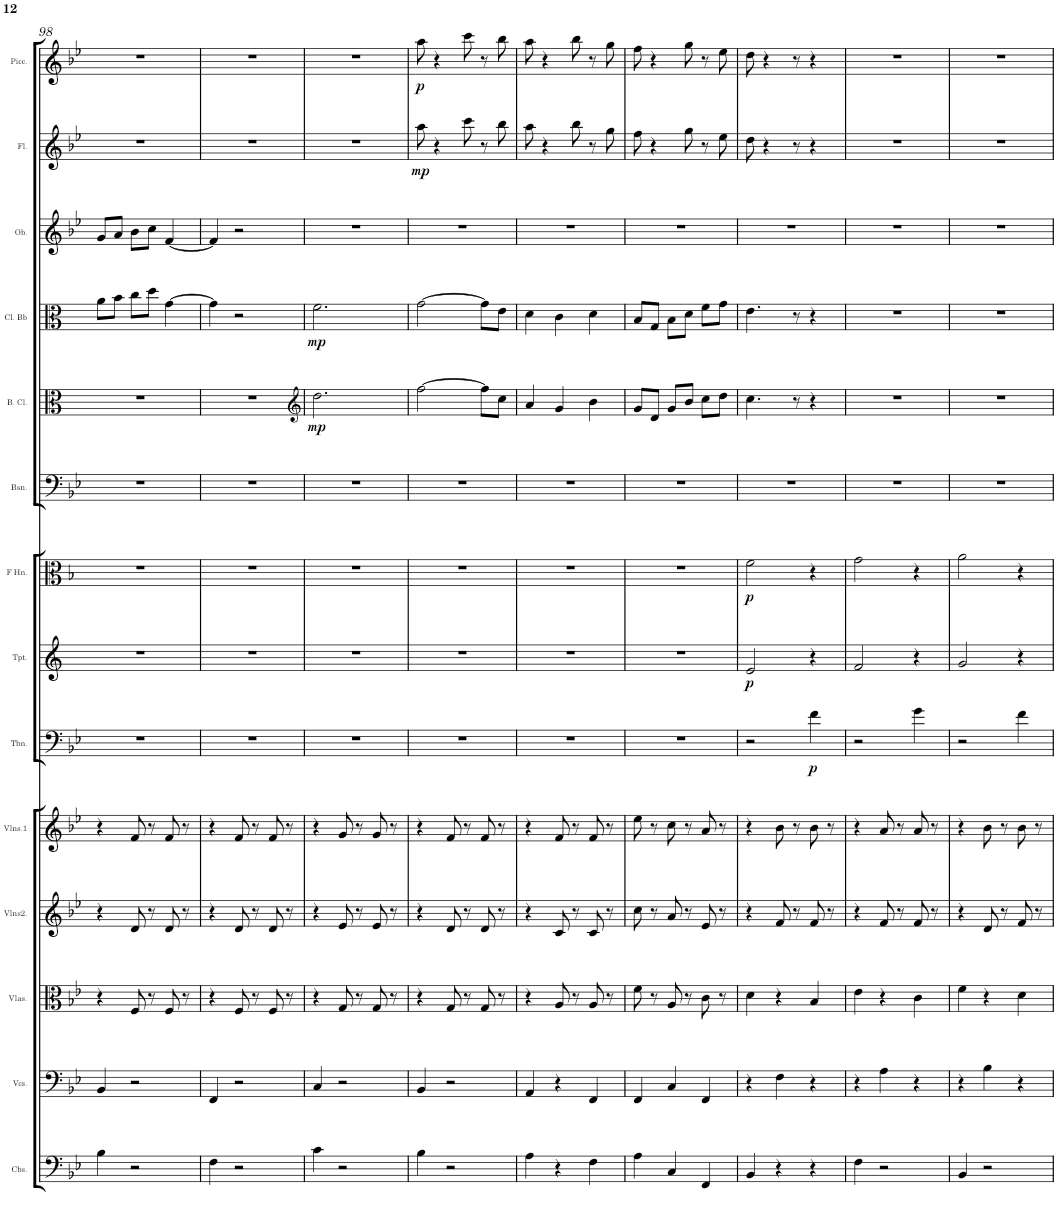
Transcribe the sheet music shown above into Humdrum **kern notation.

**kern	**kern	**kern	**kern	**kern	**kern	**dynam	**kern	**dynam	**kern	**dynam	**kern	**kern	**dynam	**kern	**dynam	**kern	**kern	**dynam	**kern	**dynam
*part14	*part13	*part12	*part11	*part10	*part9	*part9	*part8	*part8	*part7	*part7	*part6	*part5	*part5	*part4	*part4	*part3	*part2	*part2	*part1	*part1
*staff14	*staff13	*staff12	*staff11	*staff10	*staff9	*staff9	*staff8	*staff8	*staff7	*staff7	*staff6	*staff5	*staff5	*staff4	*staff4	*staff3	*staff2	*staff2	*staff1	*staff1
*I"Contrabass Section	*I"Violoncello Section	*I"Viola Section	*I"Violin Section2	*I"Violin Section1	*I"Trombone	*	*I"Trumpet	*	*I"French Horn	*	*I"Bassoon	*I"Bass Clarinet	*	*I"Clarinet Bb	*	*I"Oboe	*I"Flute	*	*I"Piccolo	*
*I'Cbs.	*I'Vcs.	*I'Vlas.	*I'Vlns2.	*I'Vlns.1	*I'Tbn.	*	*I'Tpt.	*	*I'F Hn.	*	*I'Bsn.	*I'B. Cl.	*	*I'Cl. Bb	*	*I'Ob.	*I'Fl.	*	*I'Picc.	*
!!LO:PB:g=z
*clefF4	*clefF4	*clefC3	*clefG2	*clefG2	*clefF4	*	*clefG2	*	*clefC3	*	*clefF4	*clefC3	*	*clefC3	*	*clefG2	*clefG2	*	*clefG2	*
*Trd7c12	*	*	*	*	*	*	*Trd1c2	*	*Trd4c7	*	*	*Trd8c14	*	*Trd1c2	*	*	*	*	*Trd-7c-12	*
*k[b-e-]	*k[b-e-]	*k[b-e-]	*k[b-e-]	*k[b-e-]	*k[b-e-]	*	*k[]	*	*k[b-]	*	*k[b-e-]	*k[]	*	*k[]	*	*k[b-e-]	*k[b-e-]	*	*k[b-e-]	*
*M3/4	*M3/4	*M3/4	*M3/4	*M3/4	*M3/4	*	*M3/4	*	*M3/4	*	*M3/4	*M3/4	*	*M3/4	*	*M3/4	*M3/4	*	*M3/4	*
=98	=98	=98	=98	=98	=98	=98	=98	=98	=98	=98	=98	=98	=98	=98	=98	=98	=98	=98	=98	=98
4B-\	4BB-/	4r	4r	4r	2.r	.	2.r	.	2.r	.	2.r	2.r	.	8a\L	.	8g/L	2.r	.	2.r	.
.	.	.	.	.	.	.	.	.	.	.	.	.	.	8b\J	.	8a/J	.	.	.	.
2r	2r	8F/	8d/	8f/	.	.	.	.	.	.	.	.	.	8cc\L	.	8b-\L	.	.	.	.
.	.	8r	8r	8r	.	.	.	.	.	.	.	.	.	8dd\J	.	8cc\J	.	.	.	.
.	.	8F/	8d/	8f/	.	.	.	.	.	.	.	.	.	[4g\	.	[4f/	.	.	.	.
.	.	8r	8r	8r	.	.	.	.	.	.	.	.	.	.	.	.	.	.	.	.
=99	=99	=99	=99	=99	=99	=99	=99	=99	=99	=99	=99	=99	=99	=99	=99	=99	=99	=99	=99	=99
4F\	4FF/	4r	4r	4r	2.r	.	2.r	.	2.r	.	2.r	2.r	.	4g\]	.	4f/]	2.r	.	2.r	.
2r	2r	8F/	8d/	8f/	.	.	.	.	.	.	.	.	.	2r	.	2r	.	.	.	.
.	.	8r	8r	8r	.	.	.	.	.	.	.	.	.	.	.	.	.	.	.	.
.	.	8F/	8d/	8f/	.	.	.	.	.	.	.	.	.	.	.	.	.	.	.	.
.	.	8r	8r	8r	.	.	.	.	.	.	.	.	.	.	.	.	.	.	.	.
=100	=100	=100	=100	=100	=100	=100	=100	=100	=100	=100	=100	=100	=100	=100	=100	=100	=100	=100	=100	=100
*	*	*	*	*	*	*	*	*	*	*	*	*clefG2	*	*	*	*	*	*	*	*
!	!	!	!	!	!	!	!	!	!	!	!	!	!LO:DY:b	!	!LO:DY:b	!	!	!	!	!
4c\	4C/	4r	4r	4r	2.r	.	2.r	.	2.r	.	2.r	2.dd\	mp	2.f\	mp	2.r	2.r	.	2.r	.
2r	2r	8G/	8e-/	8g/	.	.	.	.	.	.	.	.	.	.	.	.	.	.	.	.
.	.	8r	8r	8r	.	.	.	.	.	.	.	.	.	.	.	.	.	.	.	.
.	.	8G/	8e-/	8g/	.	.	.	.	.	.	.	.	.	.	.	.	.	.	.	.
.	.	8r	8r	8r	.	.	.	.	.	.	.	.	.	.	.	.	.	.	.	.
=101	=101	=101	=101	=101	=101	=101	=101	=101	=101	=101	=101	=101	=101	=101	=101	=101	=101	=101	=101	=101
!	!	!	!	!	!	!	!	!	!	!	!	!	!	!	!	!	!	!LO:DY:b	!	!LO:DY:b
4B-\	4BB-/	4r	4r	4r	2.r	.	2.r	.	2.r	.	2.r	[2ff\	.	[2g\	.	2.r	8aa\	mp	8aa\	p
.	.	.	.	.	.	.	.	.	.	.	.	.	.	.	.	.	4r	.	4r	.
2r	2r	8G/	8d/	8f/	.	.	.	.	.	.	.	.	.	.	.	.	.	.	.	.
.	.	8r	8r	8r	.	.	.	.	.	.	.	.	.	.	.	.	8ccc\	.	8ccc\	.
.	.	8G/	8d/	8f/	.	.	.	.	.	.	.	8ff\L]	.	8g\L]	.	.	8r	.	8r	.
.	.	8r	8r	8r	.	.	.	.	.	.	.	8cc\J	.	8e\J	.	.	8bb-\	.	8bb-\	.
=102	=102	=102	=102	=102	=102	=102	=102	=102	=102	=102	=102	=102	=102	=102	=102	=102	=102	=102	=102	=102
4A\	4AA/	4r	4r	4r	2.r	.	2.r	.	2.r	.	2.r	4a/	.	4d\	.	2.r	8aa\	.	8aa\	.
.	.	.	.	.	.	.	.	.	.	.	.	.	.	.	.	.	4r	.	4r	.
4r	4r	8A/	8c/	8f/	.	.	.	.	.	.	.	4g/	.	4c\	.	.	.	.	.	.
.	.	8r	8r	8r	.	.	.	.	.	.	.	.	.	.	.	.	8bb-\	.	8bb-\	.
4F\	4FF/	8A/	8c/	8f/	.	.	.	.	.	.	.	4b\	.	4d\	.	.	8r	.	8r	.
.	.	8r	8r	8r	.	.	.	.	.	.	.	.	.	.	.	.	8gg\	.	8gg\	.
=103	=103	=103	=103	=103	=103	=103	=103	=103	=103	=103	=103	=103	=103	=103	=103	=103	=103	=103	=103	=103
4A\	4FF/	8f\	8cc\	8ee-\	2.r	.	2.r	.	2.r	.	2.r	8g/L	.	8B/L	.	2.r	8ff\	.	8ff\	.
.	.	8r	8r	8r	.	.	.	.	.	.	.	8d/J	.	8G/J	.	.	4r	.	4r	.
4C/	4C/	8A/	8a/	8cc\	.	.	.	.	.	.	.	8g/L	.	8B\L	.	.	.	.	.	.
.	.	8r	8r	8r	.	.	.	.	.	.	.	8b/J	.	8d\J	.	.	8gg\	.	8gg\	.
4FF/	4FF/	8c\	8e-/	8a/	.	.	.	.	.	.	.	8cc\L	.	8f\L	.	.	8r	.	8r	.
.	.	8r	8r	8r	.	.	.	.	.	.	.	8dd\J	.	8g\J	.	.	8ee-\	.	8ee-\	.
=104	=104	=104	=104	=104	=104	=104	=104	=104	=104	=104	=104	=104	=104	=104	=104	=104	=104	=104	=104	=104
!	!	!	!	!	!	!	!	!LO:DY:b	!	!LO:DY:b	!	!	!	!	!	!	!	!	!	!
4BB-/	4r	4d\	4r	4r	2r	.	2e/	p	2f\	p	2.r	4.cc\	.	4.e\	.	2.r	8dd\	.	8dd\	.
.	.	.	.	.	.	.	.	.	.	.	.	.	.	.	.	.	4r	.	4r	.
4r	4F\	4r	8f/	8b-\	.	.	.	.	.	.	.	.	.	.	.	.	.	.	.	.
.	.	.	8r	8r	.	.	.	.	.	.	.	8r	.	8r	.	.	8r	.	8r	.
!	!	!	!	!	!	!LO:DY:b	!	!	!	!	!	!	!	!	!	!	!	!	!	!
4r	4r	4B-/	8f/	8b-\	4f\	p	4r	.	4r	.	.	4r	.	4r	.	.	4r	.	4r	.
.	.	.	8r	8r	.	.	.	.	.	.	.	.	.	.	.	.	.	.	.	.
=105	=105	=105	=105	=105	=105	=105	=105	=105	=105	=105	=105	=105	=105	=105	=105	=105	=105	=105	=105	=105
4F\	4r	4e-\	4r	4r	2r	.	2f/	.	2g\	.	2.r	2.r	.	2.r	.	2.r	2.r	.	2.r	.
2r	4A\	4r	8f/	8a/	.	.	.	.	.	.	.	.	.	.	.	.	.	.	.	.
.	.	.	8r	8r	.	.	.	.	.	.	.	.	.	.	.	.	.	.	.	.
.	4r	4c\	8f/	8a/	4g\	.	4r	.	4r	.	.	.	.	.	.	.	.	.	.	.
.	.	.	8r	8r	.	.	.	.	.	.	.	.	.	.	.	.	.	.	.	.
=106	=106	=106	=106	=106	=106	=106	=106	=106	=106	=106	=106	=106	=106	=106	=106	=106	=106	=106	=106	=106
4BB-/	4r	4f\	4r	4r	2r	.	2g/	.	2a\	.	2.r	2.r	.	2.r	.	2.r	2.r	.	2.r	.
2r	4B-\	4r	8d/	8b-\	.	.	.	.	.	.	.	.	.	.	.	.	.	.	.	.
.	.	.	8r	8r	.	.	.	.	.	.	.	.	.	.	.	.	.	.	.	.
.	4r	4d\	8f/	8b-\	4f\	.	4r	.	4r	.	.	.	.	.	.	.	.	.	.	.
.	.	.	8r	8r	.	.	.	.	.	.	.	.	.	.	.	.	.	.	.	.
=	=	=	=	=	=	=	=	=	=	=	=	=	=	=	=	=	=	=	=	=
*-	*-	*-	*-	*-	*-	*-	*-	*-	*-	*-	*-	*-	*-	*-	*-	*-	*-	*-	*-	*-
